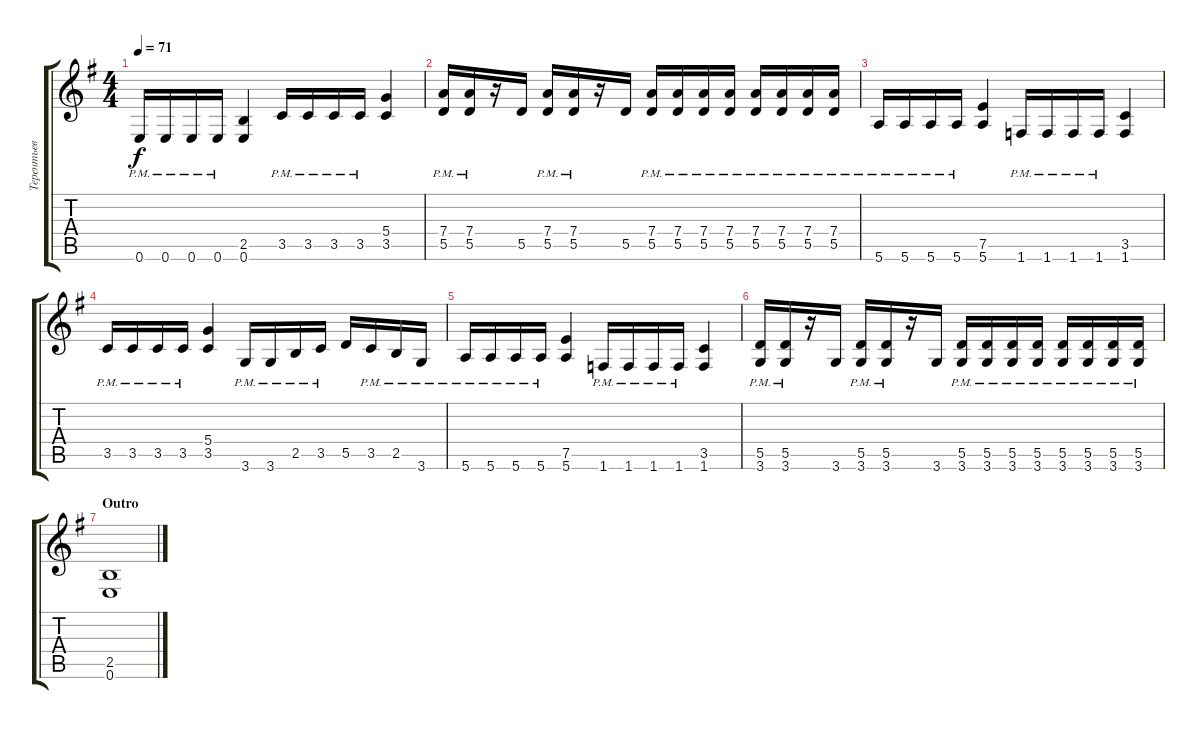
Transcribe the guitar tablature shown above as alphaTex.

\track ("Терентьев" "Терентьев") {instrument distortionguitar}
\staff {score tabs}
\tuning (E4 B3 G3 D3 A2 E2) {hide}
\ts (4 4)
\tempo 71
\clef g2
\ks eminor
0.6{pm}.16{dy f} 0.6{pm}.16 0.6{pm}.16 0.6{pm}.16 (2.5 0.6).4 3.5{pm}.16 3.5{pm}.16 3.5{pm}.16 3.5{pm}.16 (5.4 3.5).4 |
(7.4{pm} 5.5).16 (7.4{pm} 5.5).16 r.16 5.5.16 (7.4{pm} 5.5).16 (7.4{pm} 5.5).16 r.16 5.5.16 (7.4{pm} 5.5).16 (7.4{pm} 5.5).16 (7.4{pm} 5.5).16 (7.4{pm} 5.5).16 (7.4{pm} 5.5).16 (7.4{pm} 5.5).16 (7.4{pm} 5.5).16 (7.4{pm} 5.5).16 |
5.6{pm}.16 5.6{pm}.16 5.6{pm}.16 5.6{pm}.16 (7.5 5.6).4 1.6{pm}.16 1.6{pm}.16 1.6{pm}.16 1.6{pm}.16 (3.5 1.6).4 |
3.5{pm}.16 3.5{pm}.16 3.5{pm}.16 3.5{pm}.16 (5.4 3.5).4 3.6{pm}.16 3.6{pm}.16 2.5{pm}.16 3.5{pm}.16 5.5.16 3.5{pm}.16 2.5{pm}.16 3.6{pm}.16 |
5.6{pm}.16 5.6{pm}.16 5.6{pm}.16 5.6{pm}.16 (7.5 5.6).4 1.6{pm}.16 1.6{pm}.16 1.6{pm}.16 1.6{pm}.16 (3.5 1.6).4 |
(5.5{pm} 3.6).16 (5.5{pm} 3.6).16 r.16 3.6.16 (5.5{pm} 3.6).16 (5.5{pm} 3.6).16 r.16 3.6.16 (5.5{pm} 3.6).16 (5.5{pm} 3.6).16 (5.5{pm} 3.6).16 (5.5{pm} 3.6).16 (5.5{pm} 3.6).16 (5.5{pm} 3.6).16 (5.5{pm} 3.6).16 (5.5{pm} 3.6).16 |
\section ("" "Outro")
(2.5 0.6).1{volume 5}
